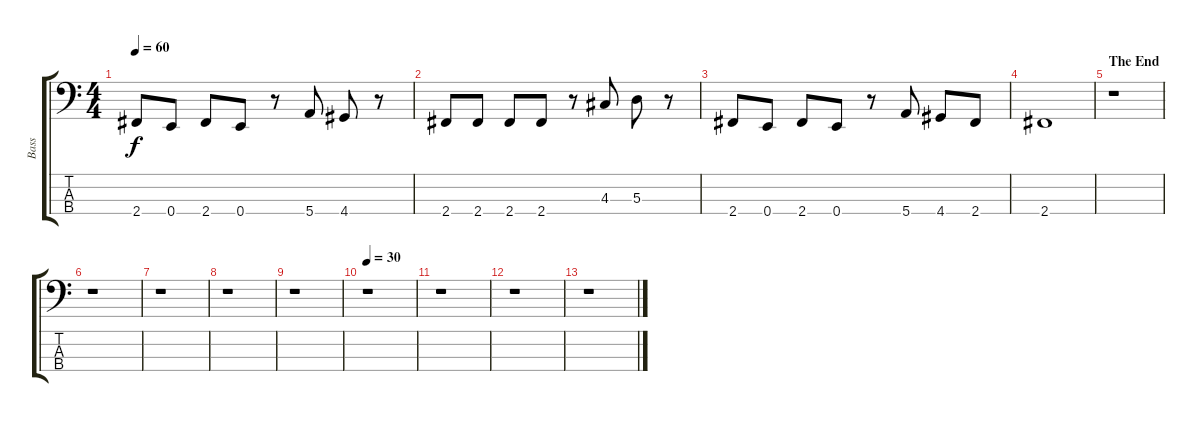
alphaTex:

\track ("Bass" "Bass") {instrument electricbasspick}
\staff {score tabs}
\tuning (G2 D2 A1 E1) {hide}
\ts (4 4)
\tempo 60
\clef f4
\ks c
2.4.8{dy f} 0.4.8 2.4.8 0.4.8 r.8 5.4.8 4.4.8 r.8 |
2.4.8 2.4.8 2.4.8 2.4.8 r.8 4.3.8 5.3.8 r.8 |
2.4.8 0.4.8 2.4.8 0.4.8 r.8 5.4.8 4.4.8 2.4.8 |
2.4.1 |
\section ("" "The End")
r.1 |
r.1 |
r.1 |
r.1 |
r.1 |
\tempo 30
r.1 |
r.1 |
r.1 |
r.1
